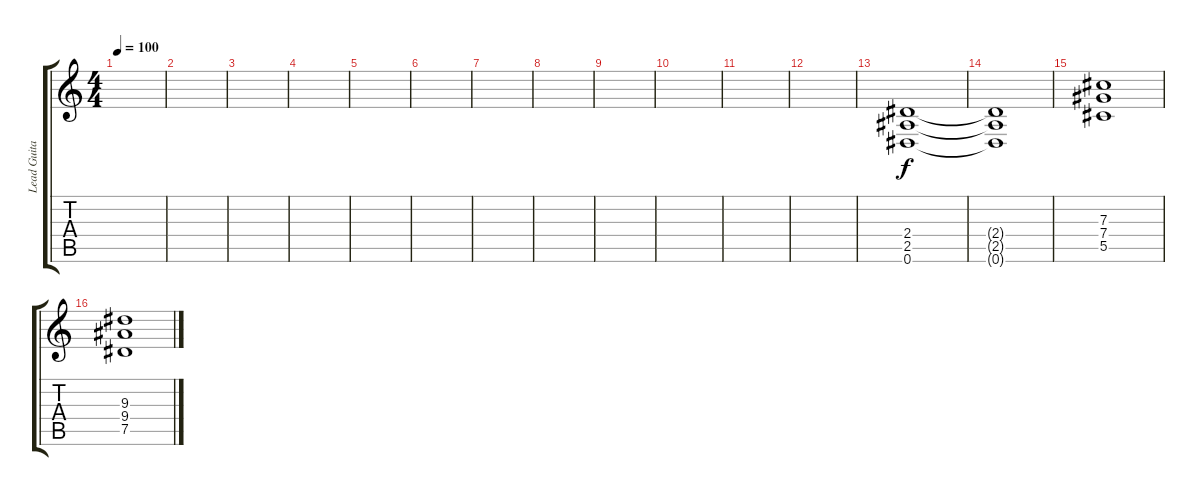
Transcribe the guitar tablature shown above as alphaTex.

\track ("Lead Guitar" "Lead Guita") {instrument distortionguitar}
\staff {score tabs}
\tuning (Eb4 Bb3 Gb3 Db3 Ab2 Eb2) {hide}
\ts (4 4)
\tempo 100
\clef g2
\ks c
|
|
|
|
|
|
|
|
|
|
|
|
(2.4 2.5 0.6).1{volume 10} |
(2.4{t} 2.5{t} 0.6{t}).1 |
(7.3 7.4 5.5).1 |
(9.3 9.4 7.5).1
